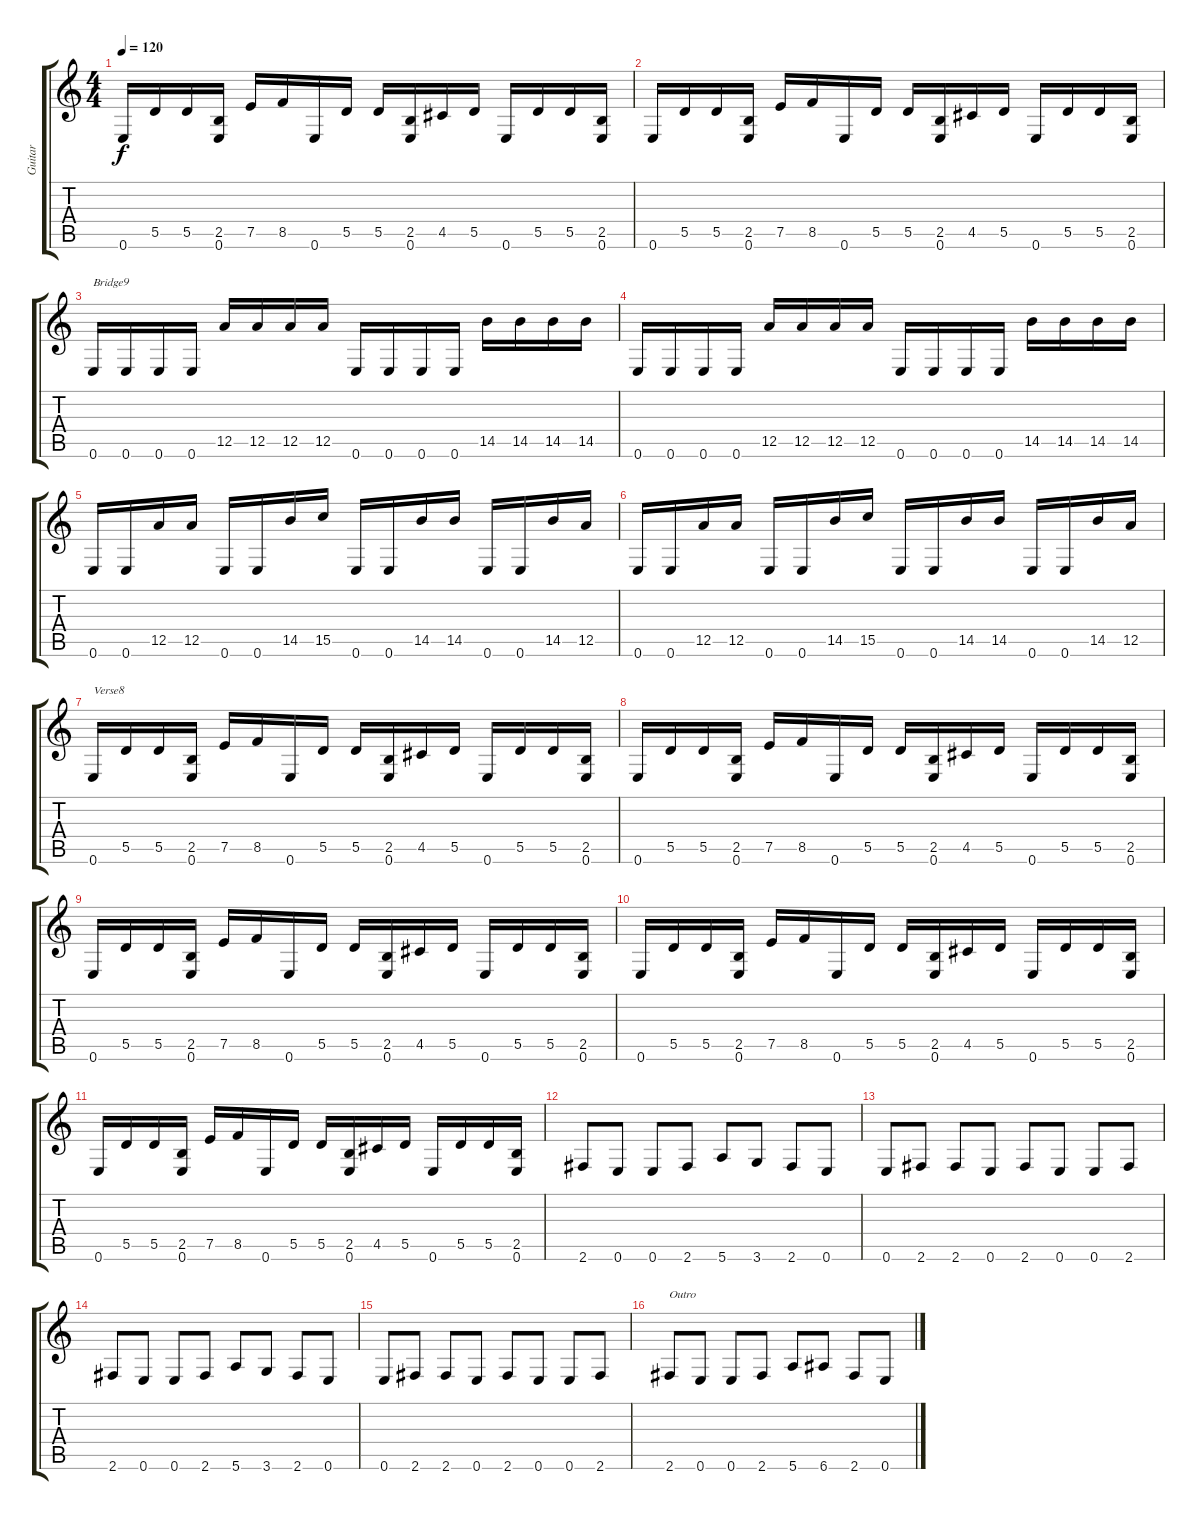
\track ("Guitar" "Guitar") {instrument distortionguitar}
\staff {score tabs}
\tuning (E4 B3 G3 D3 A2 E2) {hide}
\ts (4 4)
\tempo 120
\clef g2
\ks c
0.6.16{dy f} 5.5.16 5.5.16 (2.5 0.6).16 7.5.16 8.5.16 0.6.16 5.5.16 5.5.16 (2.5 0.6).16 4.5.16 5.5.16 0.6.16 5.5.16 5.5.16 (2.5 0.6).16 |
0.6.16 5.5.16 5.5.16 (2.5 0.6).16 7.5.16 8.5.16 0.6.16 5.5.16 5.5.16 (2.5 0.6).16 4.5.16 5.5.16 0.6.16 5.5.16 5.5.16 (2.5 0.6).16 |
0.6.16{txt "Bridge9"} 0.6.16 0.6.16 0.6.16 12.5.16 12.5.16 12.5.16 12.5.16 0.6.16 0.6.16 0.6.16 0.6.16 14.5.16 14.5.16 14.5.16 14.5.16 |
0.6.16 0.6.16 0.6.16 0.6.16 12.5.16 12.5.16 12.5.16 12.5.16 0.6.16 0.6.16 0.6.16 0.6.16 14.5.16 14.5.16 14.5.16 14.5.16 |
0.6.16 0.6.16 12.5.16 12.5.16 0.6.16 0.6.16 14.5.16 15.5.16 0.6.16 0.6.16 14.5.16 14.5.16 0.6.16 0.6.16 14.5.16 12.5.16 |
0.6.16 0.6.16 12.5.16 12.5.16 0.6.16 0.6.16 14.5.16 15.5.16 0.6.16 0.6.16 14.5.16 14.5.16 0.6.16 0.6.16 14.5.16 12.5.16 |
0.6.16{txt "Verse8"} 5.5.16 5.5.16 (2.5 0.6).16 7.5.16 8.5.16 0.6.16 5.5.16 5.5.16 (2.5 0.6).16 4.5.16 5.5.16 0.6.16 5.5.16 5.5.16 (2.5 0.6).16 |
0.6.16 5.5.16 5.5.16 (2.5 0.6).16 7.5.16 8.5.16 0.6.16 5.5.16 5.5.16 (2.5 0.6).16 4.5.16 5.5.16 0.6.16 5.5.16 5.5.16 (2.5 0.6).16 |
0.6.16 5.5.16 5.5.16 (2.5 0.6).16 7.5.16 8.5.16 0.6.16 5.5.16 5.5.16 (2.5 0.6).16 4.5.16 5.5.16 0.6.16 5.5.16 5.5.16 (2.5 0.6).16 |
0.6.16 5.5.16 5.5.16 (2.5 0.6).16 7.5.16 8.5.16 0.6.16 5.5.16 5.5.16 (2.5 0.6).16 4.5.16 5.5.16 0.6.16 5.5.16 5.5.16 (2.5 0.6).16 |
0.6.16 5.5.16 5.5.16 (2.5 0.6).16 7.5.16 8.5.16 0.6.16 5.5.16 5.5.16 (2.5 0.6).16 4.5.16 5.5.16 0.6.16 5.5.16 5.5.16 (2.5 0.6).16 |
2.6.8 0.6.8 0.6.8 2.6.8 5.6.8 3.6.8 2.6.8 0.6.8 |
0.6.8 2.6.8 2.6.8 0.6.8 2.6.8 0.6.8 0.6.8 2.6.8 |
2.6.8 0.6.8 0.6.8 2.6.8 5.6.8 3.6.8 2.6.8 0.6.8 |
0.6.8 2.6.8 2.6.8 0.6.8 2.6.8 0.6.8 0.6.8 2.6.8 |
2.6.8{txt "Outro"} 0.6.8 0.6.8 2.6.8 5.6.8 6.6.8 2.6.8 0.6.8
